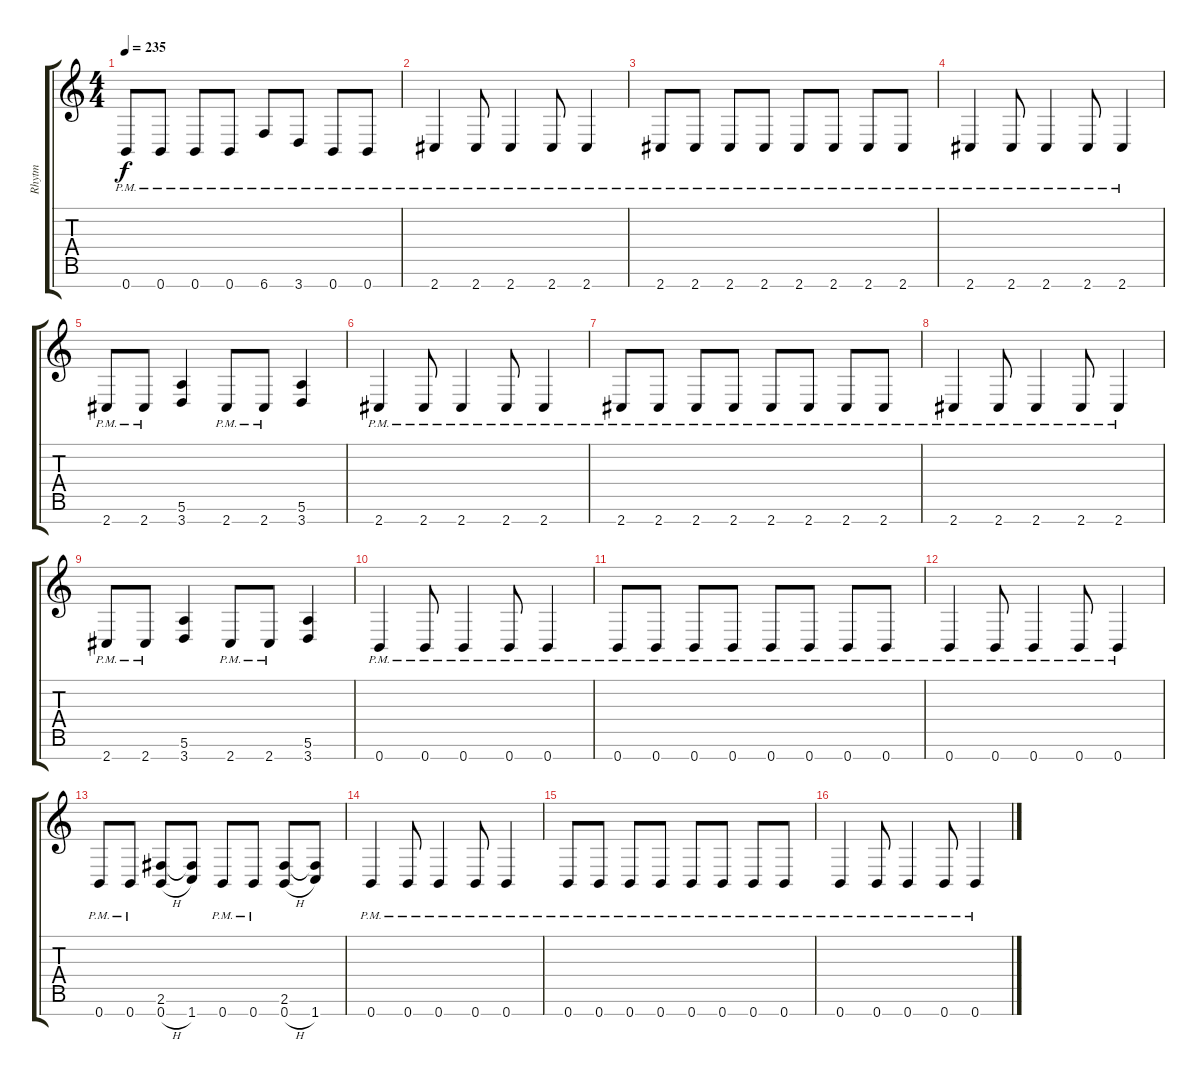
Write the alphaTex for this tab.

\track ("Rhytm" "Rhytm") {instrument distortionguitar}
\staff {score tabs}
\tuning (E4 B3 G3 D3 A2 E2 B1) {hide}
\ts (4 4)
\tempo 235
\clef g2
\ks c
0.7{pm}.8{dy f} 0.7{pm}.8 0.7{pm}.8 0.7{pm}.8 6.7{pm}.8 3.7{pm}.8 0.7{pm}.8 0.7{pm}.8 |
2.7{pm}.4 2.7{pm}.8 2.7{pm}.4 2.7{pm}.8 2.7{pm}.4 |
2.7{pm}.8 2.7{pm}.8 2.7{pm}.8 2.7{pm}.8 2.7{pm}.8 2.7{pm}.8 2.7{pm}.8 2.7{pm}.8 |
2.7{pm}.4 2.7{pm}.8 2.7{pm}.4 2.7{pm}.8 2.7{pm}.4 |
2.7{pm}.8 2.7{pm}.8 (5.6 3.7).4 2.7{pm}.8 2.7{pm}.8 (5.6 3.7).4 |
2.7{pm}.4 2.7{pm}.8 2.7{pm}.4 2.7{pm}.8 2.7{pm}.4 |
2.7{pm}.8 2.7{pm}.8 2.7{pm}.8 2.7{pm}.8 2.7{pm}.8 2.7{pm}.8 2.7{pm}.8 2.7{pm}.8 |
2.7{pm}.4 2.7{pm}.8 2.7{pm}.4 2.7{pm}.8 2.7{pm}.4 |
2.7{pm}.8 2.7{pm}.8 (5.6 3.7).4 2.7{pm}.8 2.7{pm}.8 (5.6 3.7).4 |
0.7{pm}.4 0.7{pm}.8 0.7{pm}.4 0.7{pm}.8 0.7{pm}.4 |
0.7{pm}.8 0.7{pm}.8 0.7{pm}.8 0.7{pm}.8 0.7{pm}.8 0.7{pm}.8 0.7{pm}.8 0.7{pm}.8 |
0.7{pm}.4 0.7{pm}.8 0.7{pm}.4 0.7{pm}.8 0.7{pm}.4 |
0.7{pm}.8 0.7{pm}.8 (2.6 0.7{h}).8 (2.6{t} 1.7).8 0.7{pm}.8 0.7{pm}.8 (2.6 0.7{h}).8 (2.6{t} 1.7).8 |
0.7{pm}.4 0.7{pm}.8 0.7{pm}.4 0.7{pm}.8 0.7{pm}.4 |
0.7{pm}.8 0.7{pm}.8 0.7{pm}.8 0.7{pm}.8 0.7{pm}.8 0.7{pm}.8 0.7{pm}.8 0.7{pm}.8 |
0.7{pm}.4 0.7{pm}.8 0.7{pm}.4 0.7{pm}.8 0.7{pm}.4
